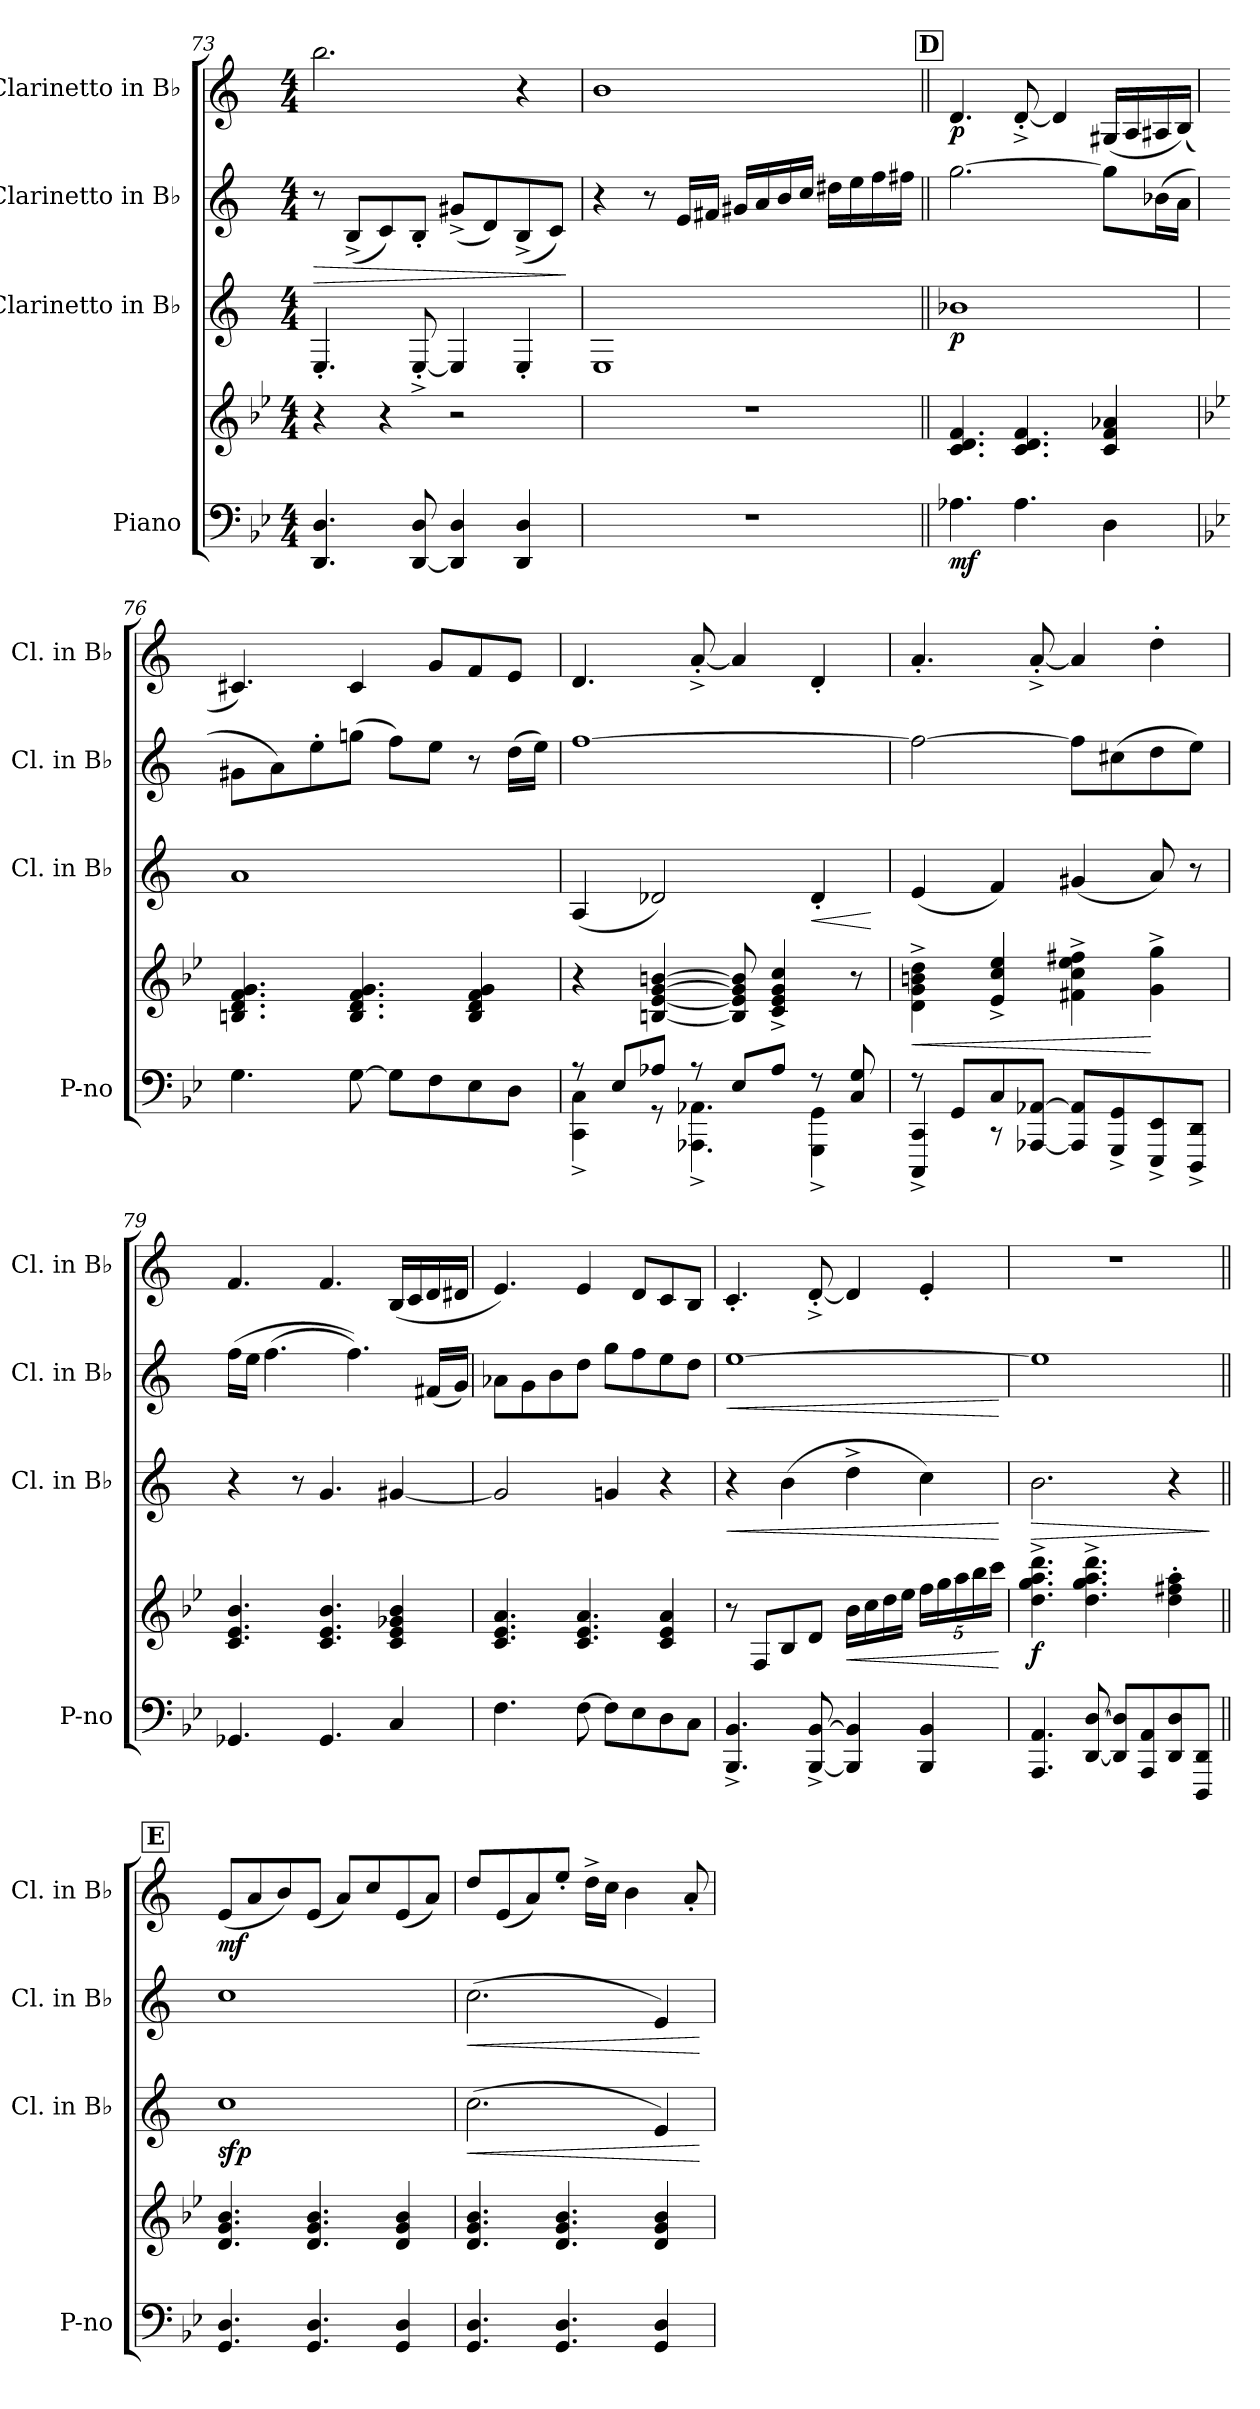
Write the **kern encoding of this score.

**kern	**kern	**dynam	**kern	**dynam	**kern	**dynam	**kern	**dynam
*part4	*part4	*part4	*part3	*part3	*part2	*part2	*part1	*part1
*staff5	*staff4	*staff4/5	*staff3	*staff3	*staff2	*staff2	*staff1	*staff1
*I"Piano	*	*	*I"Clarinetto in B♭	*	*I"Clarinetto in B♭	*	*I"Clarinetto in B♭	*
*I'P-no	*	*	*I'Cl. in B♭	*	*I'Cl. in B♭	*	*I'Cl. in B♭	*
*clefF4	*clefG2	*	*clefG2	*	*clefG2	*	*clefG2	*
*	*	*	*ITrd1c2	*	*ITrd1c2	*	*ITrd1c2	*
*k[b-e-]	*k[b-e-]	*	*k[b-e-]	*	*k[b-e-]	*	*k[b-e-]	*
*M4/4	*M4/4	*	*M4/4	*	*M4/4	*	*M4/4	*
=73	=73	=73	=73	=73	=73	=73	=73	=73
!	!	!	!	!	!	!LO:HP:b	!	!
4.DD/ 4.D/	4r	.	4.D'/	.	8r	>	2.aa\	.
.	.	.	.	.	(<8A^/L	.	.	.
.	4r	.	.	.	8B-/)	.	.	.
[8DD/ 8D/	.	.	[8D'^/	.	8A'/J	.	.	.
4DD/] 4D/	2r	.	4D/]	.	(<8f#X^/L	.	.	.
.	.	.	.	.	8c/)	.	.	.
4DD/ 4D/	.	.	4D'/	.	(<8A^/	.	4r	.
.	.	.	.	.	8B-/J)	.	.	.
.	.	.	.	.	.	]	.	.
!!LO:PB:g=z
=74	=74	=74	=74	=74	=74	=74	=74	=74
1r	1r	.	1D	.	4r	.	1a	.
.	.	.	.	.	8r	.	.	.
.	.	.	.	.	16d/LL	.	.	.
.	.	.	.	.	16en/JJ	.	.	.
.	.	.	.	.	16f#X/LL	.	.	.
.	.	.	.	.	16g/	.	.	.
.	.	.	.	.	16a/	.	.	.
.	.	.	.	.	16b-/JJ	.	.	.
.	.	.	.	.	16cc#X\LL	.	.	.
.	.	.	.	.	16dd\	.	.	.
.	.	.	.	.	16ee-\	.	.	.
.	.	.	.	.	16een\JJ	.	.	.
!!LO:REH:place=s1:a:B:fs=14:t=D
=75||	=75||	=75||	=75||	=75||	=75||	=75||	=75||	=75||
!	!	!LO:DY:b=2	!	!LO:DY:b	!	!	!	!LO:DY:b
4.A-X\	4.c/ 4.d/ 4.f/	mf	1a-X	p	[2.ff\	.	4.c/	p
4.A-\	4.c/ 4.d/ 4.f/	.	.	.	.	.	[8c'^/	.
.	.	.	.	.	.	.	4c/]	.
4D\	4c/ 4f/ 4a-X/	.	.	.	8ff\L]	.	(<16F#X/LL	.
.	.	.	.	.	.	.	16G/	.
.	.	.	.	.	(>16a-X\L	.	16G#X/	.
.	.	.	.	.	16g\JJ	.	(<16A/JJ)	.
=76	=76	=76	=76	=76	=76	=76	=76	=76
*k[b-e-]	*k[b-e-]	*	*k[b-e-]	*	*k[b-e-]	*	*k[b-e-]	*
4.G\	4.Bn/ 4.d/ 4.f/ 4.g/	.	1g	.	8f#X\L	.	4.Bn/)	.
.	.	.	.	.	8g\)	.	.	.
.	.	.	.	.	8dd'\	.	.	.
[8G\	4.B/ 4.d/ 4.f/ 4.g/	.	.	.	(>8ffn\J	.	4B/	.
8G\L]	.	.	.	.	8ee-\L)	.	.	.
8F\	.	.	.	.	8dd\J	.	8f/L	.
8E-\	4B/ 4d/ 4f/ 4g/	.	.	.	8r	.	8e-/	.
8D\J	.	.	.	.	(>16cc\LL	.	8d/J	.
.	.	.	.	.	16dd\JJ)	.	.	.
!!LO:LB:g=z
=77	=77	=77	=77	=77	=77	=77	=77	=77
*^	*	*	*	*	*	*	*	*
8r	4CC\^ 4C\^	4r	.	(<4G/	.	[1ee-	.	4.c/	.
8E-/L	.	.	.	.	.	.	.	.	.
8A-X/J	8r	[4Bn/ [4e-/ [4g/ [4bn/	.	2c-X/)	.	.	.	.	.
8r	4.AAA-X\^ 4.AA-X\^	.	.	.	.	.	.	[8g'^/	.
8E-/L	.	8B/] 8e-/] 8g/] 8b/]	.	.	.	.	.	4g/]	.
8A-/J	.	4c/^ 4e-/^ 4g/^ 4cc/^	.	.	.	.	.	.	.
!	!	!	!	!	!LO:HP:b	!	!	!	!
8r	4GGG\^ 4GG\^	.	.	4c-'/	<	.	.	4c'/	.
8C/ 8G/	.	8r	.	.	.	.	.	.	.
*v	*v	*	*	*	*	*	*	*	*
.	.	.	.	[	.	.	.	.
=78	=78	=78	=78	=78	=78	=78	=78	=78
*^	*	*	*	*	*	*	*	*
!	!	!	!LO:HP:b	!	!	!	!	!	!
8r	4CCC/^ 4CC/^	4d\^ 4g\^ 4bn\^ 4dd\^	<	(<4d/	.	2ee-\_	.	4.g'/	.
8GG/L	.	.	.	.	.	.	.	.	.
8C/	8r	4e-/^ 4cc/^ 4ee-/^	.	4e-/)	.	.	.	.	.
[8AAA-X/ [8AA-X/J	2ryy	.	.	.	.	.	.	[8g'^/	.
8AAA-/] 8AA-/]L	.	4f#X\^ 4cc\^ 4ee-\^ 4ff#X\^	.	(<4f#X/	.	8ee-\L]	.	4g/]	.
8GGG/^ 8GG/^	.	.	.	.	.	(>8bn\	.	.	.
8EEE-/^ 8EE-/^	.	4g\^ 4gg\^	[	8g/)	.	8cc\	.	4cc'\	.
8DDD/^ 8DD/^J	8ryy	.	.	8r	.	8dd\J)	.	.	.
*v	*v	*	*	*	*	*	*	*	*
=79	=79	=79	=79	=79	=79	=79	=79	=79
4.GG-X/	4.c/ 4.e-/ 4.b-/	.	4r	.	(>16ee-\LL	.	4.e-/	.
.	.	.	.	.	16dd\JJ	.	.	.
.	.	.	.	.	(>4.ee-\	.	.	.
.	.	.	8r	.	.	.	.	.
4.GG-/	4.c/ 4.e-/ 4.b-/	.	4.f/	.	.	.	4.e-/	.
.	.	.	.	.	4.ee-\))	.	.	.
4C/	4c/ 4e-/ 4g-X/ 4b-/	.	[4f#X/	.	.	.	(<16A/LL	.
.	.	.	.	.	.	.	16B-/	.
.	.	.	.	.	(<16en/LL	.	16c/	.
.	.	.	.	.	16f/JJ)	.	16c#X/JJ	.
!!LO:PB:g=z
=80	=80	=80	=80	=80	=80	=80	=80	=80
4.F\	4.c/ 4.e-/ 4.a/	.	2f#/]	.	8g-X\L	.	4.d/)	.
.	.	.	.	.	8f\	.	.	.
.	.	.	.	.	8a\	.	.	.
[8F\	4.c/ 4.e-/ 4.a/	.	.	.	8cc\J	.	4d/	.
8F\L]	.	.	4fn/	.	8ff\L	.	.	.
8E-\	.	.	.	.	8ee-\	.	8c/L	.
8D\	4c/ 4e-/ 4a/	.	4r	.	8dd\	.	8B-/	.
8C\J	.	.	.	.	8cc\J	.	8A/J	.
=81	=81	=81	=81	=81	=81	=81	=81	=81
!	!	!	!	!LO:HP:b	!	!LO:HP:b	!	!
4.BBB-/^ 4.BB-/^	8r	.	4r	<	[1dd	<	4.B-'/	.
.	8F/L	.	.	.	.	.	.	.
.	8B-/	.	(>4a\	.	.	.	.	.
[8BBB-/^ [8BB-/^	8d/J	.	.	.	.	.	[8c'^/	.
!	!	!LO:HP:b	!	!	!	!	!	!
4BBB-/] 4BB-/]	16b-\LL	<	4cc^\	.	.	.	4c/]	.
.	16cc\	.	.	.	.	.	.	.
.	16dd\	.	.	.	.	.	.	.
.	16ee-\JJ	.	.	.	.	.	.	.
*	*Xbrackettup	*	*	*	*	*	*	*
4BBB-/ 4BB-/	20ff\LL	.	4b-\)	.	.	.	4d'/	.
.	20gg\	.	.	.	.	.	.	.
.	20aa\	.	.	.	.	.	.	.
.	20bb-\	.	.	.	.	.	.	.
.	20ccc\JJ	.	.	.	.	.	.	.
.	.	[	.	[	.	[	.	.
=82	=82	=82	=82	=82	=82	=82	=82	=82
!	!	!LO:DY:b	!	!LO:HP:b	!	!	!	!
4.AAA/ 4.AA/	4.dd\^ 4.gg\^ 4.aa\^ 4.ddd\^	f	2.a\	>	1dd]	.	1r	.
[8DD/ [8D/	4.dd\^ 4.gg\^ 4.aa\^ 4.ddd\^	.	.	.	.	.	.	.
8DD/] 8D/]L	.	.	.	.	.	.	.	.
8AAA/ 8AA/	.	.	.	.	.	.	.	.
8DD/ 8D/	4dd\' 4ff#X\' 4aa\'	.	4r	.	.	.	.	.
8DDD/ 8DD/J	.	.	.	.	.	.	.	.
.	.	.	.	]	.	.	.	.
!!LO:LB:g=z
!!LO:REH:place=s1:a:B:fs=14:t=E
=83||	=83||	=83||	=83||	=83||	=83||	=83||	=83||	=83||
!	!	!LO:DY:b=2	!	!	!	!	!	!
!	!	!LO:DY:n=1:b	!	!LO:DY:b	!	!	!	!LO:DY:b
4.GG/ 4.D/	4.d/ 4.g/ 4.b-/	mp mp	1b-	sfp	1b-	.	(<8d/L	mf
.	.	.	.	.	.	.	8g/	.
.	.	.	.	.	.	.	8a/)	.
4.GG/ 4.D/	4.d/ 4.g/ 4.b-/	.	.	.	.	.	(<8d/J	.
.	.	.	.	.	.	.	8g/L)	.
.	.	.	.	.	.	.	8b-/	.
4GG/ 4D/	4d/ 4g/ 4b-/	.	.	.	.	.	(<8d/	.
.	.	.	.	.	.	.	8g/J)	.
=84	=84	=84	=84	=84	=84	=84	=84	=84
!	!	!	!	!LO:HP:b	!	!LO:HP:b	!	!
4.GG/ 4.D/	4.d/ 4.g/ 4.b-/	.	(>2.b-\	<	(>2.b-\	<	8cc/L	.
.	.	.	.	.	.	.	(<8d/	.
.	.	.	.	.	.	.	8g/)	.
4.GG/ 4.D/	4.d/ 4.g/ 4.b-/	.	.	.	.	.	8dd'/J	.
.	.	.	.	.	.	.	16cc^\LL	.
.	.	.	.	.	.	.	16b-\JJ	.
.	.	.	.	.	.	.	4a\	.
4GG/ 4D/	4d/ 4g/ 4b-/	.	4d/)	.	4d/)	.	.	.
.	.	.	.	.	.	.	8g'/	.
.	.	.	.	[	.	[	.	.
=	=	=	=	=	=	=	=	=
*-	*-	*-	*-	*-	*-	*-	*-	*-
